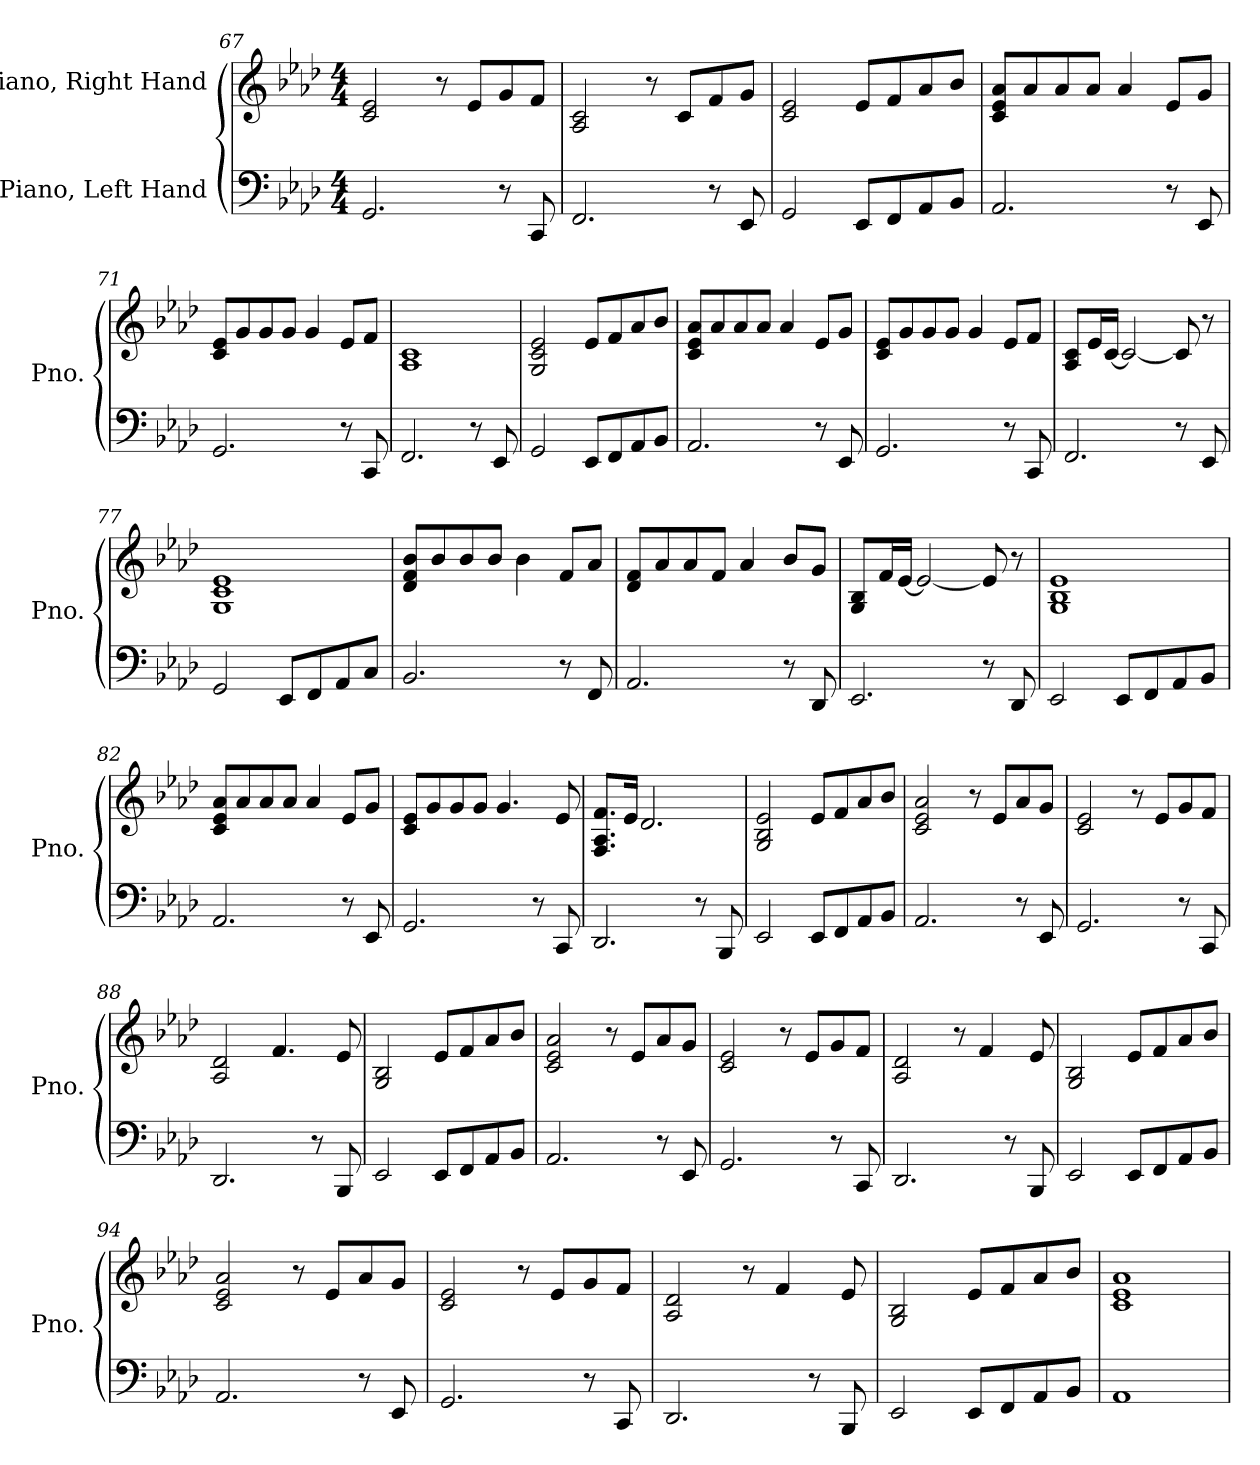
**kern	**kern
*part2	*part1
*staff2	*staff1
*I"Piano, Left Hand	*I"Piano, Right Hand
*I'Pno.	*I'Pno.
!!LO:PB:g=z
*clefF4	*clefG2
*k[b-e-a-d-]	*k[b-e-a-d-]
*M4/4	*M4/4
=67	=67
2.GG/	2c/ 2e-/
.	8r
.	8e-/L
8r	8g/
8CC/	8f/J
=68	=68
2.FF/	2A-/ 2c/
.	8r
.	8c/L
8r	8f/
8EE-/	8g/J
=69	=69
2GG/	2c/ 2e-/
8EE-/L	8e-/L
8FF/	8f/
8AA-/	8a-/
8BB-/J	8b-/J
=70	=70
2.AA-/	8c/ 8e-/ 8a-/L
.	8a-/
.	8a-/
.	8a-/J
.	4a-/
8r	8e-/L
8EE-/	8g/J
=71	=71
2.GG/	8c/ 8e-/L
.	8g/
.	8g/
.	8g/J
.	4g/
8r	8e-/L
8CC/	8f/J
=72	=72
2.FF/	1A- 1c
8r	.
8EE-/	.
!!LO:LB:g=z
=73	=73
2GG/	2G/ 2c/ 2e-/
8EE-/L	8e-/L
8FF/	8f/
8AA-/	8a-/
8BB-/J	8b-/J
=74	=74
2.AA-/	8c/ 8e-/ 8a-/L
.	8a-/
.	8a-/
.	8a-/J
.	4a-/
8r	8e-/L
8EE-/	8g/J
=75	=75
2.GG/	8c/ 8e-/L
.	8g/
.	8g/
.	8g/J
.	4g/
8r	8e-/L
8CC/	8f/J
=76	=76
2.FF/	8A-/ 8c/L
.	16e-/L
.	[16c/JJ
.	2c/_
8r	8c/]
8EE-/	8r
=77	=77
2GG/	1G 1c 1e-
8EE-/L	.
8FF/	.
8AA-/	.
8C/J	.
!!LO:LB:g=z
=78	=78
2.BB-/	8d-/ 8f/ 8b-/L
.	8b-/
.	8b-/
.	8b-/J
.	4b-\
8r	8f/L
8FF/	8a-/J
=79	=79
2.AA-/	8d-/ 8f/L
.	8a-/
.	8a-/
.	8f/J
.	4a-/
8r	8b-/L
8DD-/	8g/J
=80	=80
2.EE-/	8G/ 8B-/L
.	16f/L
.	[16e-/JJ
.	2e-/_
8r	8e-/]
8DD-/	8r
=81	=81
2EE-/	1G 1B- 1e-
8EE-/L	.
8FF/	.
8AA-/	.
8BB-/J	.
=82	=82
2.AA-/	8c/ 8e-/ 8a-/L
.	8a-/
.	8a-/
.	8a-/J
.	4a-/
8r	8e-/L
8EE-/	8g/J
!!LO:LB:g=z
=83	=83
2.GG/	8c/ 8e-/L
.	8g/
.	8g/
.	8g/J
.	4.g/
8r	.
8CC/	8e-/
=84	=84
2.DD-/	8.F/ 8.A-/ 8.f/L
.	16e-/Jk
.	2.d-/
8r	.
8BBB-/	.
=85	=85
2EE-/	2G/ 2B-/ 2e-/
8EE-/L	8e-/L
8FF/	8f/
8AA-/	8a-/
8BB-/J	8b-/J
=86	=86
2.AA-/	2c/ 2e-/ 2a-/
.	8r
.	8e-/L
8r	8a-/
8EE-/	8g/J
=87	=87
2.GG/	2c/ 2e-/
.	8r
.	8e-/L
8r	8g/
8CC/	8f/J
=88	=88
2.DD-/	2A-/ 2d-/
.	4.f/
8r	.
8BBB-/	8e-/
!!LO:LB:g=z
=89	=89
2EE-/	2G/ 2B-/
8EE-/L	8e-/L
8FF/	8f/
8AA-/	8a-/
8BB-/J	8b-/J
=90	=90
2.AA-/	2c/ 2e-/ 2a-/
.	8r
.	8e-/L
8r	8a-/
8EE-/	8g/J
=91	=91
2.GG/	2c/ 2e-/
.	8r
.	8e-/L
8r	8g/
8CC/	8f/J
=92	=92
2.DD-/	2A-/ 2d-/
.	8r
.	4f/
8r	.
8BBB-/	8e-/
=93	=93
2EE-/	2G/ 2B-/
8EE-/L	8e-/L
8FF/	8f/
8AA-/	8a-/
8BB-/J	8b-/J
=94	=94
2.AA-/	2c/ 2e-/ 2a-/
.	8r
.	8e-/L
8r	8a-/
8EE-/	8g/J
!!LO:LB:g=z
=95	=95
2.GG/	2c/ 2e-/
.	8r
.	8e-/L
8r	8g/
8CC/	8f/J
=96	=96
2.DD-/	2A-/ 2d-/
.	8r
.	4f/
8r	.
8BBB-/	8e-/
=97	=97
2EE-/	2G/ 2B-/
8EE-/L	8e-/L
8FF/	8f/
8AA-/	8a-/
8BB-/J	8b-/J
=98	=98
1AA-	1c 1e- 1a-
=	=
*-	*-
